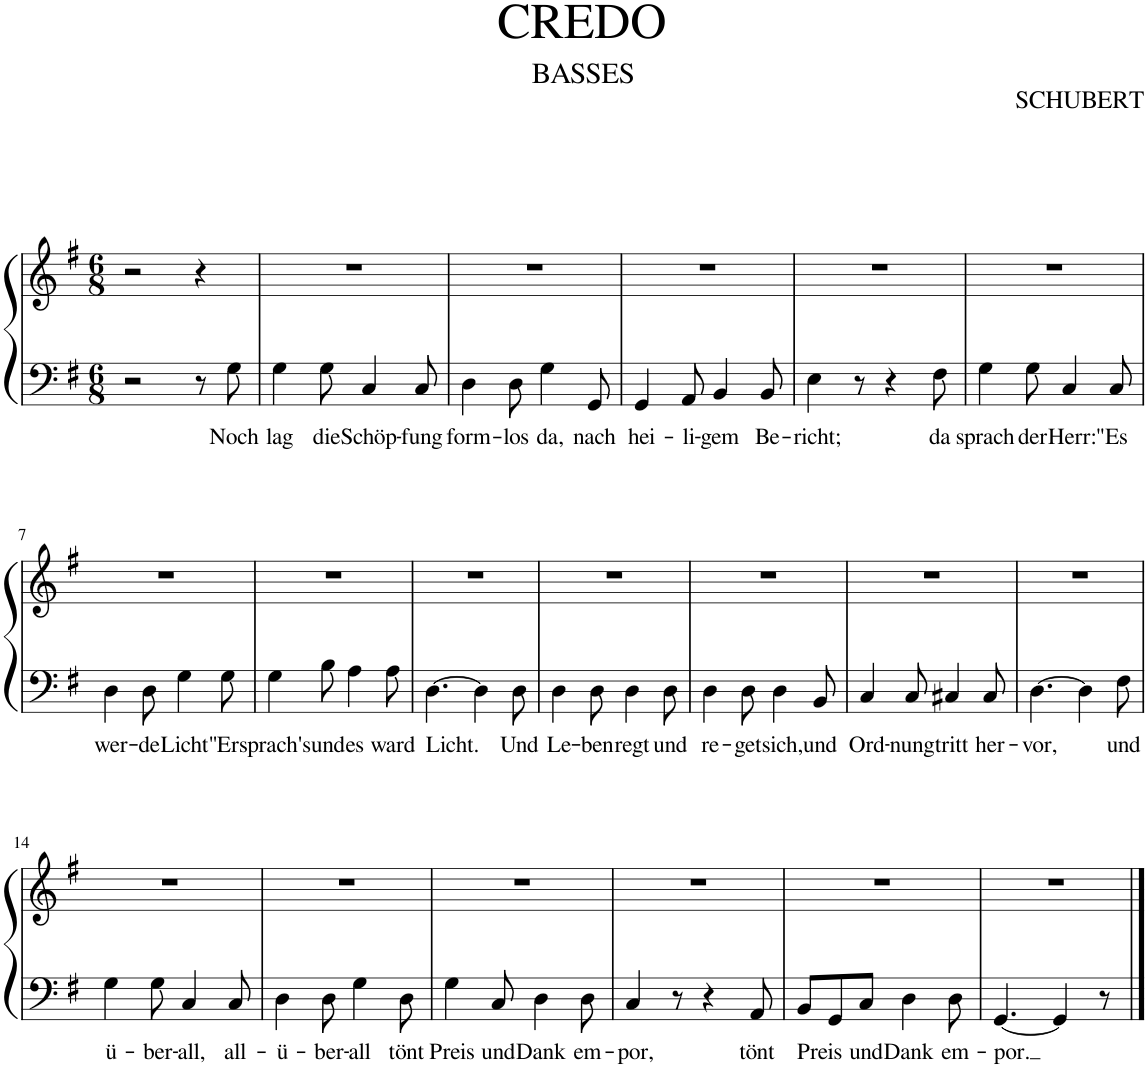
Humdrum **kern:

**kern	**text	**kern
*part1	*part1	*part1
*staff2	*staff2	*staff1
*I"Piano	*	*
*I'Pno.	*	*
*clefF4	*	*clefG2
*k[f#]	*	*k[f#]
*M6/8	*	*M6/8
=1	=1	=1
2r	.	2r
8r	.	4r
!	!LO:LY:b	!
8G\	Noch	.
=2	=2	=2
!	!LO:LY:b	!
4G\	lag	2.r
!	!LO:LY:b	!
8G\	die	.
!	!LO:LY:b	!
4C/	Schöp-	.
!	!LO:LY:b	!
8C/	-fung	.
=3	=3	=3
!	!LO:LY:b	!
4D\	-form-	2.r
!	!LO:LY:b	!
8D\	-los	.
!	!LO:LY:b	!
4G\	da,	.
!	!LO:LY:b	!
8GG/	nach	.
=4	=4	=4
!	!LO:LY:b	!
4GG/	hei-	2.r
!	!LO:LY:b	!
8AA/	-li-	.
!	!LO:LY:b	!
4BB/	-gem	.
!	!LO:LY:b	!
8BB/	Be-	.
=5	=5	=5
!	!LO:LY:b	!
4E\	-richt;	2.r
8r	.	.
4r	.	.
!	!LO:LY:b	!
8F#\	da	.
=6	=6	=6
!	!LO:LY:b	!
4G\	sprach	2.r
!	!LO:LY:b	!
8G\	der	.
!	!LO:LY:b	!
4C/	Herr:	.
!	!LO:LY:b	!
8C/	"Es	.
!!LO:LB:g=z
=7	=7	=7
!	!LO:LY:b	!
4D\	wer-	2.r
!	!LO:LY:b	!
8D\	-de	.
!	!LO:LY:b	!
4G\	Licht"	.
!	!LO:LY:b	!
8G\	Er	.
=8	=8	=8
!	!LO:LY:b	!
4G\	sprach's	2.r
!	!LO:LY:b	!
8B\	und	.
!	!LO:LY:b	!
4A\	es	.
!	!LO:LY:b	!
8A\	ward	.
=9	=9	=9
!	!LO:LY:b	!
[4.D\	Licht.	2.r
4D\]	.	.
!	!LO:LY:b	!
8D\	Und	.
=10	=10	=10
!	!LO:LY:b	!
4D\	Le-	2.r
!	!LO:LY:b	!
8D\	-ben	.
!	!LO:LY:b	!
4D\	regt	.
!	!LO:LY:b	!
8D\	und	.
=11	=11	=11
!	!LO:LY:b	!
4D\	re-	2.r
!	!LO:LY:b	!
8D\	-get	.
!	!LO:LY:b	!
4D\	sich,	.
!	!LO:LY:b	!
8BB/	und	.
=12	=12	=12
!	!LO:LY:b	!
4C/	Ord-	2.r
!	!LO:LY:b	!
8C/	-nung	.
!	!LO:LY:b	!
4C#X/	tritt	.
!	!LO:LY:b	!
8C#/	her-	.
=13	=13	=13
!	!LO:LY:b	!
[4.D\	-vor,	2.r
4D\]	.	.
!	!LO:LY:b	!
8F#\	und	.
!!LO:LB:g=z
=14	=14	=14
!	!LO:LY:b	!
4G\	ü-	2.r
!	!LO:LY:b	!
8G\	-ber-	.
!	!LO:LY:b	!
4C/	-all,	.
!	!LO:LY:b	!
8C/	all-	.
=15	=15	=15
!	!LO:LY:b	!
4D\	-ü-	2.r
!	!LO:LY:b	!
8D\	-ber-	.
!	!LO:LY:b	!
4G\	-all	.
!	!LO:LY:b	!
8D\	tönt	.
=16	=16	=16
!	!LO:LY:b	!
4G\	Preis	2.r
!	!LO:LY:b	!
8C/	und	.
!	!LO:LY:b	!
4D\	Dank	.
!	!LO:LY:b	!
8D\	em-	.
=17	=17	=17
!	!LO:LY:b	!
4C/	-por,	2.r
8r	.	.
4r	.	.
!	!LO:LY:b	!
8AA/	tönt	.
=18	=18	=18
!	!LO:LY:b	!
8BB/L	Preis	2.r
8GG/	.	.
!	!LO:LY:b	!
8C/J	und	.
!	!LO:LY:b	!
4D\	Dank	.
!	!LO:LY:b	!
8D\	em-	.
=19	=19	=19
!	!LO:LY:b	!
[4.GG/	-por.	2.r
4GG/]	.	.
8r	.	.
==	==	==
*-	*-	*-
